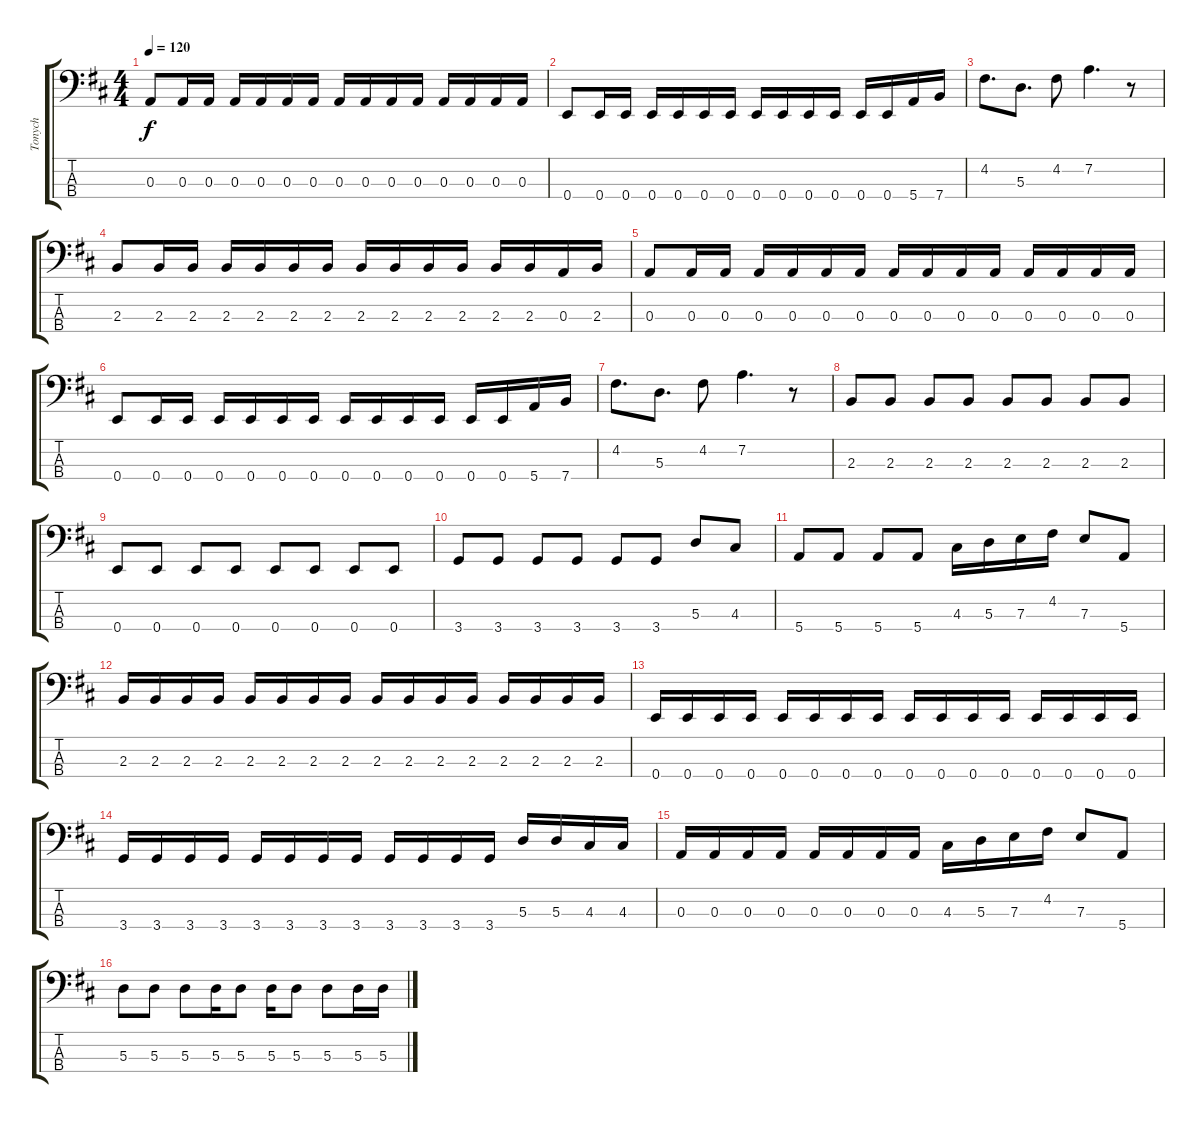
\track ("Tonych" "Tonych") {instrument electricbassfinger}
\staff {score tabs}
\tuning (G2 D2 A1 E1) {hide}
\ts (4 4)
\tempo 120
\clef f4
\ks bminor
0.3.8{dy f} 0.3.16 0.3.16 0.3.16 0.3.16 0.3.16 0.3.16 0.3.16 0.3.16 0.3.16 0.3.16 0.3.16 0.3.16 0.3.16 0.3.16 |
0.4.8 0.4.16 0.4.16 0.4.16 0.4.16 0.4.16 0.4.16 0.4.16 0.4.16 0.4.16 0.4.16 0.4.16 0.4.16 5.4.16 7.4.16 |
4.2.8{d} 5.3.8{d} 4.2.8 7.2.4{d} r.8 |
2.3.8 2.3.16 2.3.16 2.3.16 2.3.16 2.3.16 2.3.16 2.3.16 2.3.16 2.3.16 2.3.16 2.3.16 2.3.16 0.3.16 2.3.16 |
0.3.8 0.3.16 0.3.16 0.3.16 0.3.16 0.3.16 0.3.16 0.3.16 0.3.16 0.3.16 0.3.16 0.3.16 0.3.16 0.3.16 0.3.16 |
0.4.8 0.4.16 0.4.16 0.4.16 0.4.16 0.4.16 0.4.16 0.4.16 0.4.16 0.4.16 0.4.16 0.4.16 0.4.16 5.4.16 7.4.16 |
4.2.8{d} 5.3.8{d} 4.2.8 7.2.4{d} r.8 |
2.3.8 2.3.8 2.3.8 2.3.8 2.3.8 2.3.8 2.3.8 2.3.8 |
0.4.8 0.4.8 0.4.8 0.4.8 0.4.8 0.4.8 0.4.8 0.4.8 |
3.4.8 3.4.8 3.4.8 3.4.8 3.4.8 3.4.8 5.3.8 4.3.8 |
5.4.8 5.4.8 5.4.8 5.4.8 4.3.16 5.3.16 7.3.16 4.2.16 7.3.8 5.4.8 |
2.3.16 2.3.16 2.3.16 2.3.16 2.3.16 2.3.16 2.3.16 2.3.16 2.3.16 2.3.16 2.3.16 2.3.16 2.3.16 2.3.16 2.3.16 2.3.16 |
0.4.16 0.4.16 0.4.16 0.4.16 0.4.16 0.4.16 0.4.16 0.4.16 0.4.16 0.4.16 0.4.16 0.4.16 0.4.16 0.4.16 0.4.16 0.4.16 |
3.4.16 3.4.16 3.4.16 3.4.16 3.4.16 3.4.16 3.4.16 3.4.16 3.4.16 3.4.16 3.4.16 3.4.16 5.3.16 5.3.16 4.3.16 4.3.16 |
0.3.16 0.3.16 0.3.16 0.3.16 0.3.16 0.3.16 0.3.16 0.3.16 4.3.16 5.3.16 7.3.16 4.2.16 7.3.8 5.4.8 |
5.3.8 5.3.8 5.3.8 5.3.16 5.3.8 5.3.16 5.3.8 5.3.8 5.3.16 5.3.16
